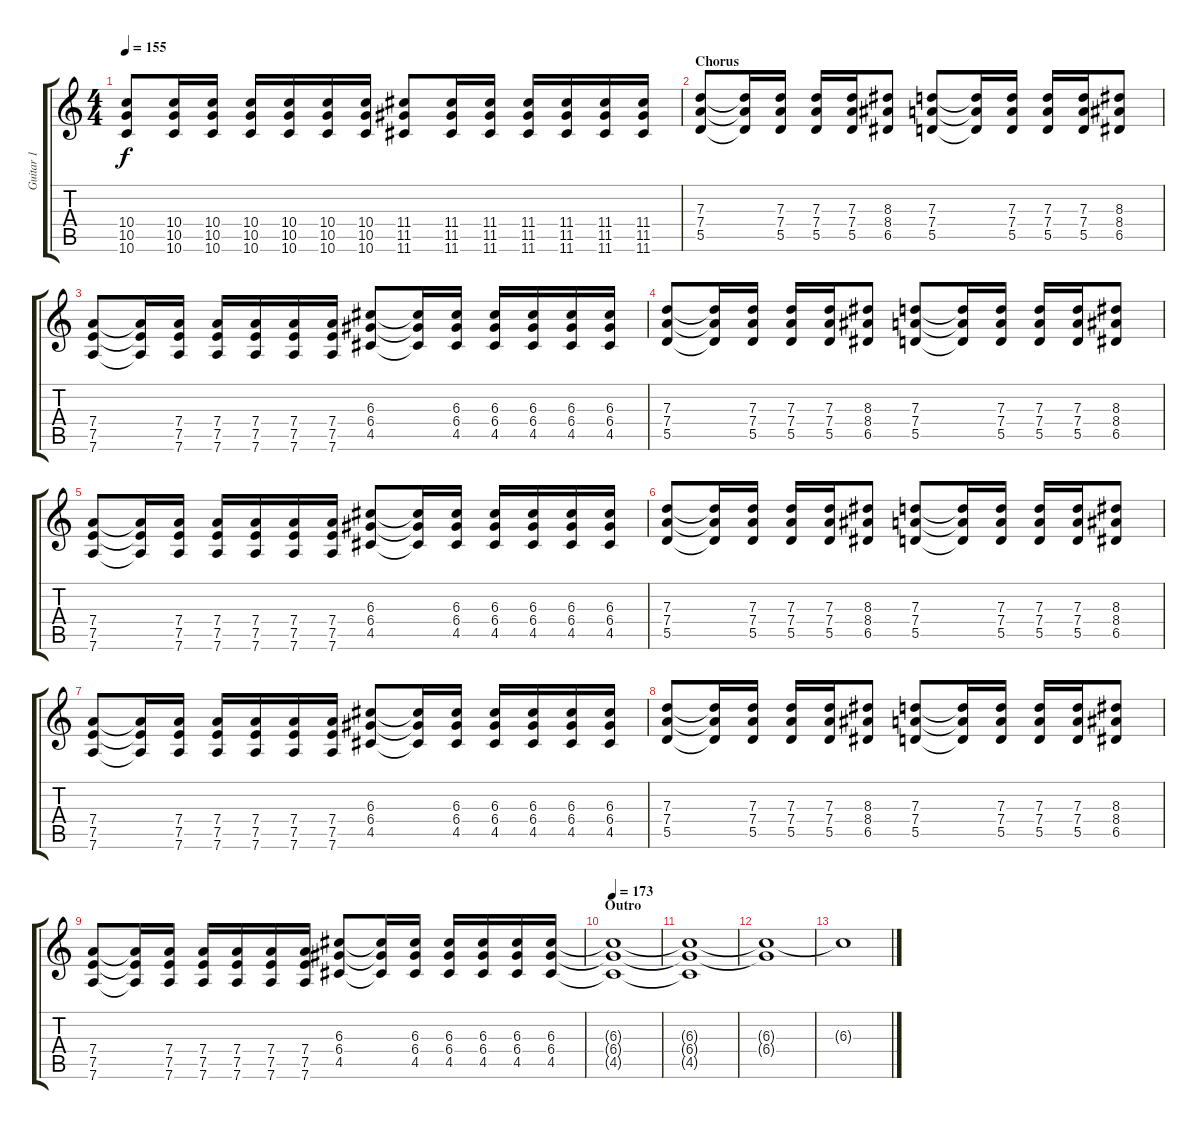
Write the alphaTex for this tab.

\track ("Guitar 1" "Guitar 1") {instrument distortionguitar}
\staff {score tabs}
\tuning (E4 B3 G3 D3 A2 D2) {hide}
\ts (4 4)
\tempo 155
\clef g2
\ks c
(10.4 10.5 10.6).8{dy f} (10.4 10.5 10.6).16 (10.4 10.5 10.6).16 (10.4 10.5 10.6).16 (10.4 10.5 10.6).16 (10.4 10.5 10.6).16 (10.4 10.5 10.6).16 (11.4 11.5 11.6).8 (11.4 11.5 11.6).16 (11.4 11.5 11.6).16 (11.4 11.5 11.6).16 (11.4 11.5 11.6).16 (11.4 11.5 11.6).16 (11.4 11.5 11.6).16 |
\section ("" "Chorus")
(7.3 7.4 5.5).8 (7.3{t} 7.4{t} 5.5{t}).16 (7.3 7.4 5.5).16 (7.3 7.4 5.5).16 (7.3 7.4 5.5).16 (8.3 8.4 6.5).8 (7.3 7.4 5.5).8 (7.3{t} 7.4{t} 5.5{t}).16 (7.3 7.4 5.5).16 (7.3 7.4 5.5).16 (7.3 7.4 5.5).16 (8.3 8.4 6.5).8 |
(7.4 7.5 7.6).8 (7.4{t} 7.5{t} 7.6{t}).16 (7.4 7.5 7.6).16 (7.4 7.5 7.6).16 (7.4 7.5 7.6).16 (7.4 7.5 7.6).16 (7.4 7.5 7.6).16 (6.3 6.4 4.5).8 (6.3{t} 6.4{t} 4.5{t}).16 (6.3 6.4 4.5).16 (6.3 6.4 4.5).16 (6.3 6.4 4.5).16 (6.3 6.4 4.5).16 (6.3 6.4 4.5).16 |
(7.3 7.4 5.5).8 (7.3{t} 7.4{t} 5.5{t}).16 (7.3 7.4 5.5).16 (7.3 7.4 5.5).16 (7.3 7.4 5.5).16 (8.3 8.4 6.5).8 (7.3 7.4 5.5).8 (7.3{t} 7.4{t} 5.5{t}).16 (7.3 7.4 5.5).16 (7.3 7.4 5.5).16 (7.3 7.4 5.5).16 (8.3 8.4 6.5).8 |
(7.4 7.5 7.6).8 (7.4{t} 7.5{t} 7.6{t}).16 (7.4 7.5 7.6).16 (7.4 7.5 7.6).16 (7.4 7.5 7.6).16 (7.4 7.5 7.6).16 (7.4 7.5 7.6).16 (6.3 6.4 4.5).8 (6.3{t} 6.4{t} 4.5{t}).16 (6.3 6.4 4.5).16 (6.3 6.4 4.5).16 (6.3 6.4 4.5).16 (6.3 6.4 4.5).16 (6.3 6.4 4.5).16 |
(7.3 7.4 5.5).8 (7.3{t} 7.4{t} 5.5{t}).16 (7.3 7.4 5.5).16 (7.3 7.4 5.5).16 (7.3 7.4 5.5).16 (8.3 8.4 6.5).8 (7.3 7.4 5.5).8 (7.3{t} 7.4{t} 5.5{t}).16 (7.3 7.4 5.5).16 (7.3 7.4 5.5).16 (7.3 7.4 5.5).16 (8.3 8.4 6.5).8 |
(7.4 7.5 7.6).8 (7.4{t} 7.5{t} 7.6{t}).16 (7.4 7.5 7.6).16 (7.4 7.5 7.6).16 (7.4 7.5 7.6).16 (7.4 7.5 7.6).16 (7.4 7.5 7.6).16 (6.3 6.4 4.5).8 (6.3{t} 6.4{t} 4.5{t}).16 (6.3 6.4 4.5).16 (6.3 6.4 4.5).16 (6.3 6.4 4.5).16 (6.3 6.4 4.5).16 (6.3 6.4 4.5).16 |
(7.3 7.4 5.5).8 (7.3{t} 7.4{t} 5.5{t}).16 (7.3 7.4 5.5).16 (7.3 7.4 5.5).16 (7.3 7.4 5.5).16 (8.3 8.4 6.5).8 (7.3 7.4 5.5).8 (7.3{t} 7.4{t} 5.5{t}).16 (7.3 7.4 5.5).16 (7.3 7.4 5.5).16 (7.3 7.4 5.5).16 (8.3 8.4 6.5).8 |
(7.4 7.5 7.6).8 (7.4{t} 7.5{t} 7.6{t}).16 (7.4 7.5 7.6).16 (7.4 7.5 7.6).16 (7.4 7.5 7.6).16 (7.4 7.5 7.6).16 (7.4 7.5 7.6).16 (6.3 6.4 4.5).8 (6.3{t} 6.4{t} 4.5{t}).16 (6.3 6.4 4.5).16 (6.3 6.4 4.5).16 (6.3 6.4 4.5).16 (6.3 6.4 4.5).16 (6.3 6.4 4.5).16 |
\section ("" "Outro")
\tempo 173
(6.3{t} 6.4{t} 4.5{t}).1{volume 0} |
(6.3{t} 6.4{t} 4.5{t}).1 |
(6.3{t} 6.4{t}).1 |
6.3{t}.1
